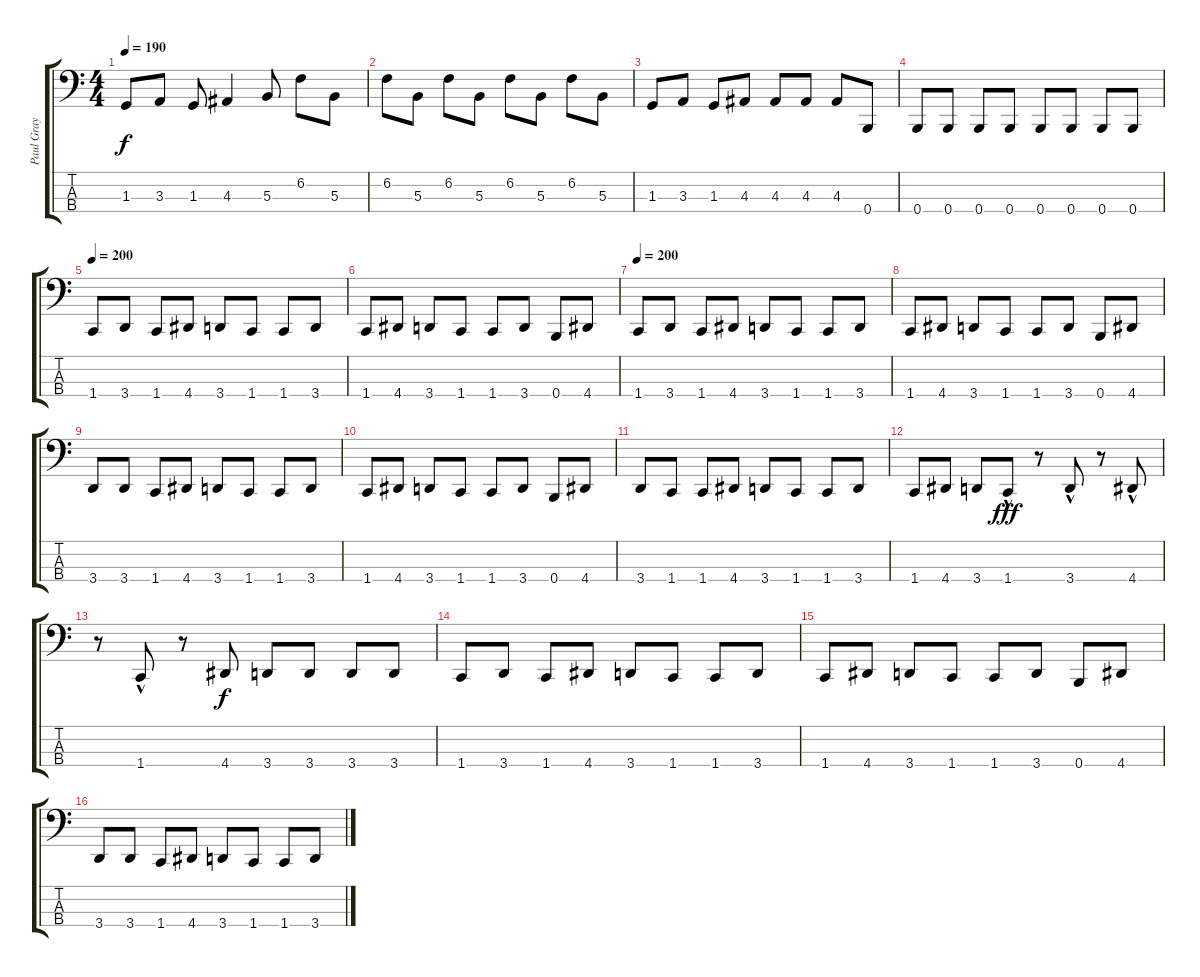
\track ("Paul Gray" "Paul Gray") {instrument electricbassfinger}
\staff {score tabs}
\tuning (E2 B1 Gb1 B0) {hide}
\ts (4 4)
\tempo 190
\clef f4
\ks c
1.3.8{dy f} 3.3.8 1.3.8 4.3.4 5.3.8 6.2.8 5.3.8 |
6.2.8 5.3.8 6.2.8 5.3.8 6.2.8 5.3.8 6.2.8 5.3.8 |
1.3.8 3.3.8 1.3.8 4.3.8 4.3.8 4.3.8 4.3.8 0.4.8 |
0.4.8 0.4.8 0.4.8 0.4.8 0.4.8 0.4.8 0.4.8 0.4.8 |
\tempo 180
\tempo 200
1.4.8 3.4.8 1.4.8 4.4.8 3.4.8 1.4.8 1.4.8 3.4.8 |
1.4.8 4.4.8 3.4.8 1.4.8 1.4.8 3.4.8 0.4.8 4.4.8 |
\tempo 200
1.4.8 3.4.8 1.4.8 4.4.8 3.4.8 1.4.8 1.4.8 3.4.8 |
1.4.8 4.4.8 3.4.8 1.4.8 1.4.8 3.4.8 0.4.8 4.4.8 |
3.4.8 3.4.8 1.4.8 4.4.8 3.4.8 1.4.8 1.4.8 3.4.8 |
1.4.8 4.4.8 3.4.8 1.4.8 1.4.8 3.4.8 0.4.8 4.4.8 |
3.4.8 1.4.8 1.4.8 4.4.8 3.4.8 1.4.8 1.4.8 3.4.8 |
1.4.8 4.4.8 3.4.8 1.4{hac}.8{dy fff} r.8 3.4{hac}.8 r.8 4.4{hac}.8 |
r.8 1.4{hac}.8 r.8 4.4.8{dy f} 3.4.8 3.4.8 3.4.8 3.4.8 |
1.4.8 3.4.8 1.4.8 4.4.8 3.4.8 1.4.8 1.4.8 3.4.8 |
1.4.8 4.4.8 3.4.8 1.4.8 1.4.8 3.4.8 0.4.8 4.4.8 |
3.4.8 3.4.8 1.4.8 4.4.8 3.4.8 1.4.8 1.4.8 3.4.8
